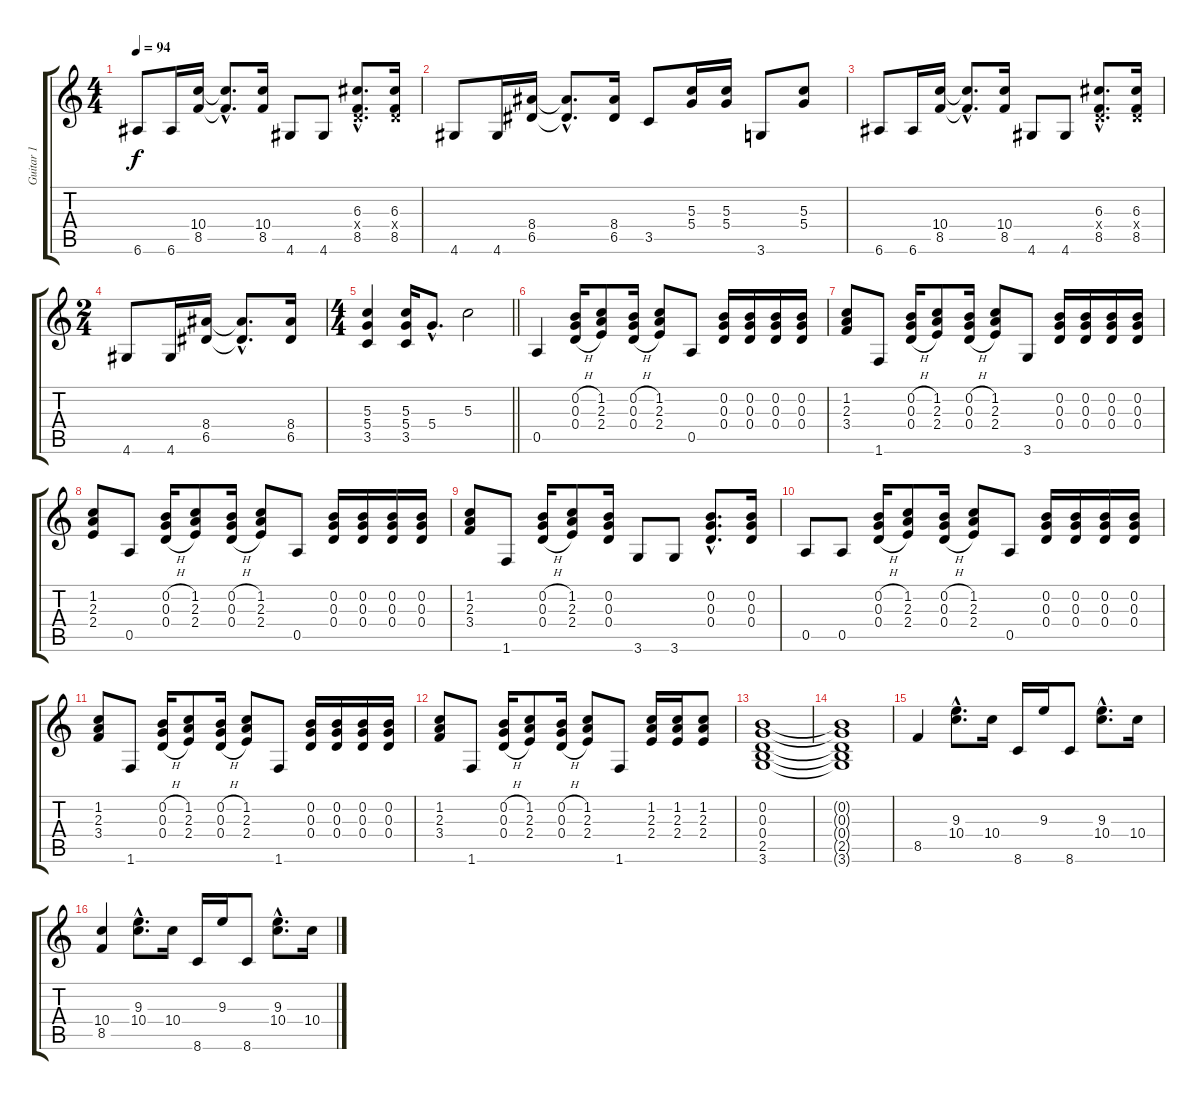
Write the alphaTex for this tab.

\track ("Guitar 1" "Guitar 1") {instrument acousticguitarsteel}
\staff {score tabs}
\tuning (E4 B3 G3 D3 A2 E2) {hide}
\ts (4 4)
\tempo 94
\clef g2
\ks c
6.6.8{dy f} 6.6.16 (10.4 8.5).16 (10.4{hac t} 8.5{hac t}).8{d} (10.4 8.5).16 4.6.8 4.6.8 (6.3{hac} 0.4{hac x} 8.5{hac}).8{d} (6.3 0.4{x} 8.5).16 |
4.6.8 4.6.16 (8.4 6.5).16 (8.4{hac t} 6.5{hac t}).8{d} (8.4 6.5).16 3.5.8 (5.3 5.4).16 (5.3 5.4).16 3.6.8 (5.3 5.4).8 |
6.6.8 6.6.16 (10.4 8.5).16 (10.4{hac t} 8.5{hac t}).8{d} (10.4 8.5).16 4.6.8 4.6.8 (6.3{hac} 0.4{hac x} 8.5{hac}).8{d} (6.3 0.4{x} 8.5).16 |
\ts (2 4)
4.6.8 4.6.16 (8.4 6.5).16 (8.4{hac t} 6.5{hac t}).8{d} (8.4 6.5).16 |
\ts (4 4)
\barLineRight lightlight
(5.3 5.4 3.5).4 (5.3 5.4 3.5).16 5.4{hac}.8{d} 5.3.2 |
0.5.4 (0.2{h} 0.3{h} 0.4{h}).16 (1.2 2.3 2.4).8 (0.2{h} 0.3{h} 0.4{h}).16 (1.2 2.3 2.4).8 0.5.8 (0.2 0.3 0.4).16 (0.2 0.3 0.4).16 (0.2 0.3 0.4).16 (0.2 0.3 0.4).16 |
(1.2 2.3 3.4).8 1.6.8 (0.2{h} 0.3{h} 0.4{h}).16 (1.2 2.3 2.4).8 (0.2{h} 0.3{h} 0.4{h}).16 (1.2 2.3 2.4).8 3.6.8 (0.2 0.3 0.4).16 (0.2 0.3 0.4).16 (0.2 0.3 0.4).16 (0.2 0.3 0.4).16 |
(1.2 2.3 2.4).8 0.5.8 (0.2{h} 0.3{h} 0.4{h}).16 (1.2 2.3 2.4).8 (0.2{h} 0.3{h} 0.4{h}).16 (1.2 2.3 2.4).8 0.5.8 (0.2 0.3 0.4).16 (0.2 0.3 0.4).16 (0.2 0.3 0.4).16 (0.2 0.3 0.4).16 |
(1.2 2.3 3.4).8 1.6.8 (0.2{h} 0.3{h} 0.4{h}).16 (1.2 2.3 2.4).8 (0.2 0.3 0.4).16 3.6.8 3.6.8 (0.2{hac} 0.3{hac} 0.4{hac}).8{d} (0.2 0.3 0.4).16 |
0.5.8 0.5.8 (0.2{h} 0.3{h} 0.4{h}).16 (1.2 2.3 2.4).8 (0.2{h} 0.3{h} 0.4{h}).16 (1.2 2.3 2.4).8 0.5.8 (0.2 0.3 0.4).16 (0.2 0.3 0.4).16 (0.2 0.3 0.4).16 (0.2 0.3 0.4).16 |
(1.2 2.3 3.4).8 1.6.8 (0.2{h} 0.3{h} 0.4{h}).16 (1.2 2.3 2.4).8 (0.2{h} 0.3{h} 0.4{h}).16 (1.2 2.3 2.4).8 1.6.8 (0.2 0.3 0.4).16 (0.2 0.3 0.4).16 (0.2 0.3 0.4).16 (0.2 0.3 0.4).16 |
(1.2 2.3 3.4).8 1.6.8 (0.2{h} 0.3{h} 0.4{h}).16 (1.2 2.3 2.4).8 (0.2{h} 0.3{h} 0.4{h}).16 (1.2 2.3 2.4).8 1.6.8 (1.2 2.3 2.4).16 (1.2 2.3 2.4).16 (1.2 2.3 2.4).8 |
(0.2 0.3 0.4 2.5 3.6).1 |
(0.2{t} 0.3{t} 0.4{t} 2.5{t} 3.6{t}).1 |
8.5.4 (9.3{hac} 10.4{hac}).8{d} 10.4.16 8.6.16 9.3.16 8.6.8 (9.3{hac} 10.4{hac}).8{d} 10.4.16 |
(10.4 8.5).4 (9.3{hac} 10.4{hac}).8{d} 10.4.16 8.6.16 9.3.16 8.6.8 (9.3{hac} 10.4{hac}).8{d} 10.4.16
